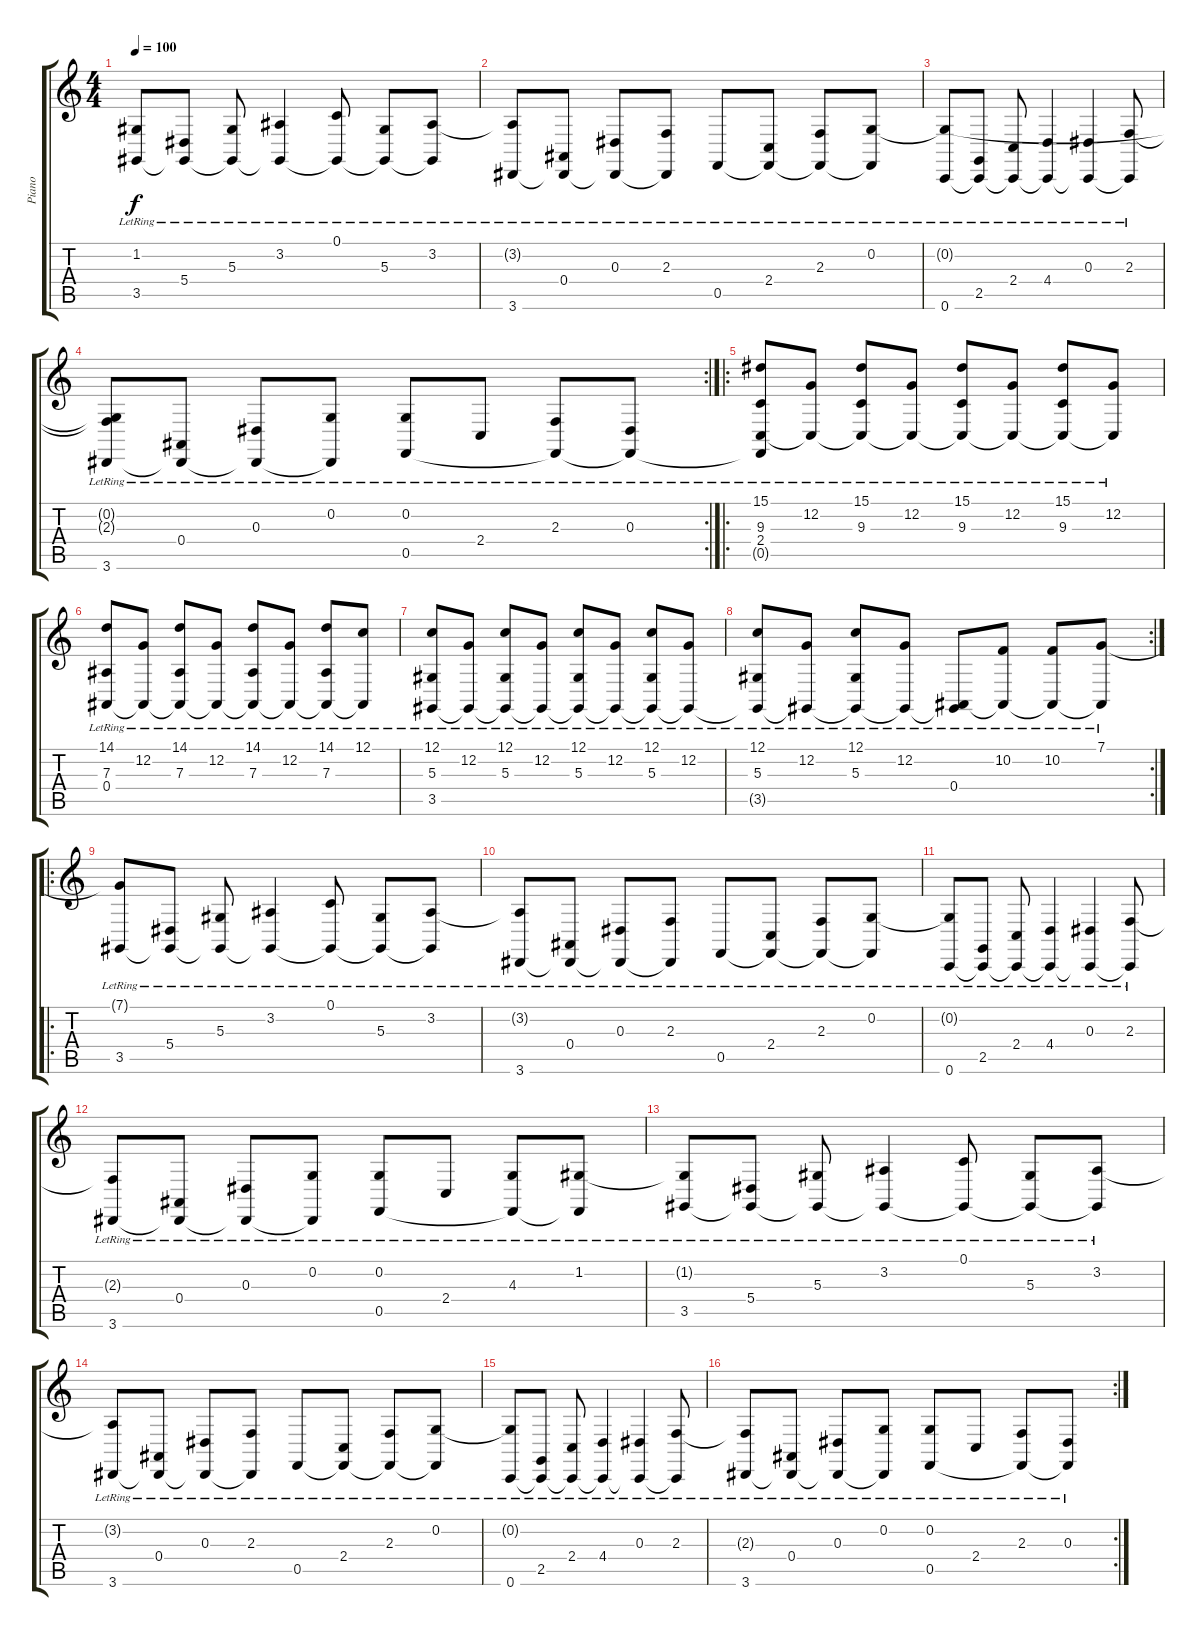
\track ("Piano" "Piano") {instrument brightacousticpiano}
\staff {score tabs}
\tuning (C4 G3 Eb3 Bb2 F2 C2) {hide}
\ts (4 4)
\tempo 100
\clef g2
\ks c
(1.2{t} 3.5{lr}).8{dy f} (5.4{lr} 3.5{t}).8 (5.3{lr} 3.5{t}).8 (3.2{lr} 3.5{t}).4 (0.1{lr} 3.5{t}).8 (5.3{lr} 3.5{t}).8 (3.2{lr} 3.5{t}).8 |
(3.2{t} 3.6{lr}).8 (0.4{lr} 3.6{t}).8 (0.3{lr} 3.6{t}).8 (2.3{lr} 3.6{t}).8 0.5{lr}.8 (2.4{lr} 0.5{t}).8 (2.3{lr} 0.5{t}).8 (0.2{lr} 0.5{t}).8 |
(0.2{t} 0.6{lr}).8 (2.5{lr} 0.6{t}).8 (2.4{lr} 0.6{t}).8 (4.4{lr} 0.6{t}).4 (0.3{lr} 0.6{t}).4 (2.3{lr} 0.6{t}).8 |
\rc 2
(0.2{t} 2.3{t} 3.6{lr}).8 (0.4{lr} 3.6{t}).8 (0.3{lr} 3.6{t}).8 (0.2{lr} 3.6{t}).8 (0.2{lr} 0.5{lr}).8 2.4{lr}.8 (2.3{lr} 0.5{t}).8 (0.3{lr} 0.5{t}).8 |
\ro
(15.1{lr} 9.3{lr} 2.4{lr} 0.5{t}).8 (12.2{lr} 2.4{t}).8 (15.1{lr} 9.3{lr} 2.4{t}).8 (12.2{lr} 2.4{t}).8 (15.1{lr} 9.3{lr} 2.4{t}).8 (12.2{lr} 2.4{t}).8 (15.1{lr} 9.3{lr} 2.4{t}).8 (12.2{lr} 2.4{t}).8 |
(14.1{lr} 7.3{lr} 0.4{lr}).8 (12.2{lr} 0.4{t}).8 (14.1{lr} 7.3{lr} 0.4{t}).8 (12.2{lr} 0.4{t}).8 (14.1{lr} 7.3{lr} 0.4{t}).8 (12.2{lr} 0.4{t}).8 (14.1{lr} 7.3{lr} 0.4{t}).8 (12.1{lr} 0.4{t}).8 |
(12.1{lr} 5.3{lr} 3.5{lr}).8 (12.2{lr} 3.5{t}).8 (12.1{lr} 5.3{lr} 3.5{t}).8 (12.2{lr} 3.5{t}).8 (12.1{lr} 5.3{lr} 3.5{t}).8 (12.2{lr} 3.5{t}).8 (12.1{lr} 5.3{lr} 3.5{t}).8 (12.2{lr} 3.5{t}).8 |
\rc 2
(12.1{lr} 5.3{lr} 3.5{t}).8 (12.2{lr} 3.5{t}).8 (12.1{lr} 5.3{lr} 3.5{t}).8 (12.2{lr} 3.5{t}).8 (0.4{lr} 3.5{t}).8 (10.2{lr} 0.4{t}).8 (10.2{lr} 0.4{t}).8 (7.1{lr} 0.4{t}).8 |
\ro
(7.1{t} 3.5{lr}).8 (5.4{lr} 3.5{t}).8 (5.3{lr} 3.5{t}).8 (3.2{lr} 3.5{t}).4 (0.1{lr} 3.5{t}).8 (5.3{lr} 3.5{t}).8 (3.2{lr} 3.5{t}).8 |
(3.2{t} 3.6{lr}).8 (0.4{lr} 3.6{t}).8 (0.3{lr} 3.6{t}).8 (2.3{lr} 3.6{t}).8 0.5{lr}.8 (2.4{lr} 0.5{t}).8 (2.3{lr} 0.5{t}).8 (0.2{lr} 0.5{t}).8 |
(0.2{t} 0.6{lr}).8 (2.5{lr} 0.6{t}).8 (2.4{lr} 0.6{t}).8 (4.4{lr} 0.6{t}).4 (0.3{lr} 0.6{t}).4 (2.3{lr} 0.6{t}).8 |
(2.3{t} 3.6{lr}).8 (0.4{lr} 3.6{t}).8 (0.3{lr} 3.6{t}).8 (0.2{lr} 3.6{t}).8 (0.2{lr} 0.5{lr}).8 2.4{lr}.8 (4.3{lr} 0.5{t}).8 (1.2{lr} 0.5{t}).8 |
(1.2{t} 3.5{lr}).8 (5.4{lr} 3.5{t}).8 (5.3{lr} 3.5{t}).8 (3.2{lr} 3.5{t}).4 (0.1{lr} 3.5{t}).8 (5.3{lr} 3.5{t}).8 (3.2{lr} 3.5{t}).8 |
(3.2{t} 3.6{lr}).8 (0.4{lr} 3.6{t}).8 (0.3{lr} 3.6{t}).8 (2.3{lr} 3.6{t}).8 0.5{lr}.8 (2.4{lr} 0.5{t}).8 (2.3{lr} 0.5{t}).8 (0.2{lr} 0.5{t}).8 |
(0.2{t} 0.6{lr}).8 (2.5{lr} 0.6{t}).8 (2.4{lr} 0.6{t}).8 (4.4{lr} 0.6{t}).4 (0.3{lr} 0.6{t}).4 (2.3{lr} 0.6{t}).8 |
\rc 2
(2.3{t} 3.6{lr}).8 (0.4{lr} 3.6{t}).8 (0.3{lr} 3.6{t}).8 (0.2{lr} 3.6{t}).8 (0.2{lr} 0.5{lr}).8 2.4{lr}.8 (2.3{lr} 0.5{t}).8 (0.3{lr} 0.5{t}).8
